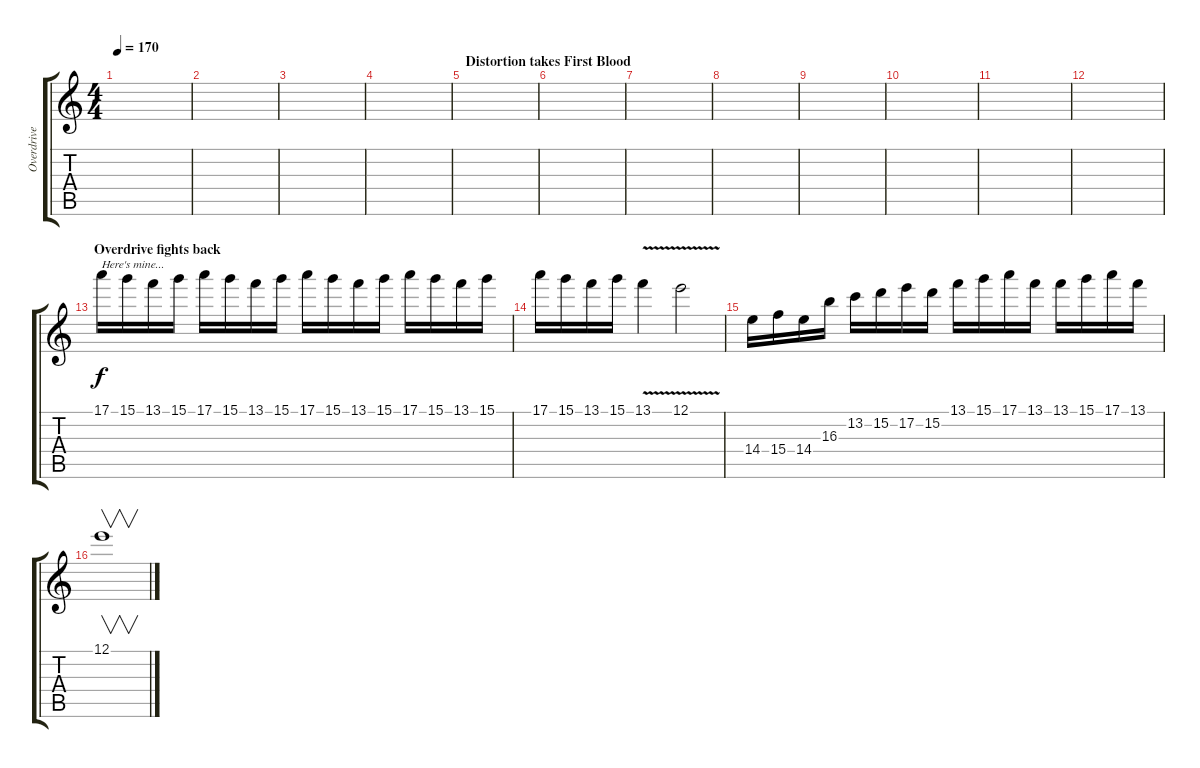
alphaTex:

\track ("Overdrive Guy" "Overdrive ") {instrument overdrivenguitar}
\staff {score tabs}
\tuning (E4 B3 G3 D3 A2 E2) {hide}
\ts (4 4)
\tempo 170
\clef g2
\ks c
|
|
|
|
\section ("" "Distortion takes First Blood")
|
|
|
|
|
|
|
|
\section ("" "Overdrive fights back")
17.1.16{txt "Here's mine..."} 15.1.16 13.1.16 15.1.16 17.1.16 15.1.16 13.1.16 15.1.16 17.1.16 15.1.16 13.1.16 15.1.16 17.1.16 15.1.16 13.1.16 15.1.16 |
17.1.16 15.1.16 13.1.16 15.1.16 13.1{v}.4 12.1{v}.2 |
14.4.16 15.4.16 14.4.16 16.3.16 13.2.16 15.2.16 17.2.16 15.2.16 13.1.16 15.1.16 17.1.16 13.1.16 13.1.16 15.1.16 17.1.16 13.1.16 |
12.1.1{v}
